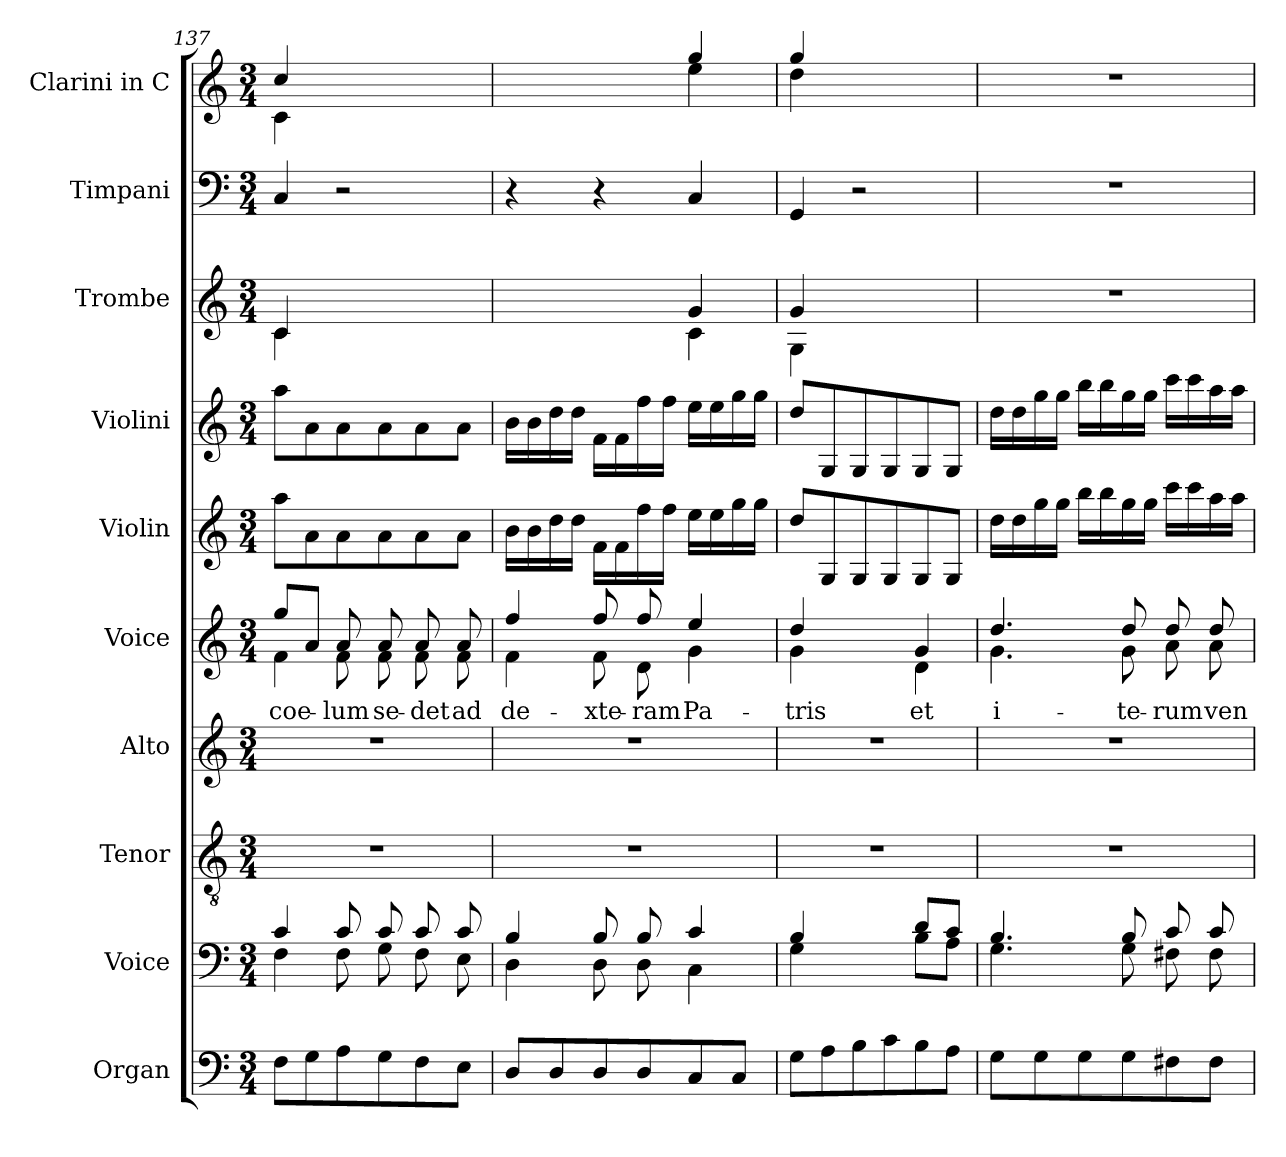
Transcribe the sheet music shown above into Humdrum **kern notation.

**kern	**kern	**kern	**kern	**kern	**text	**kern	**kern	**kern	**kern	**kern
*part10	*part9	*part8	*part7	*part6	*part6	*part5	*part4	*part3	*part2	*part1
*staff10	*staff9	*staff8	*staff7	*staff6	*staff6	*staff5	*staff4	*staff3	*staff2	*staff1
*I"Organ	*I"Voice	*I"Tenor	*I"Alto	*I"Voice	*	*I"Violin	*I"Violini	*I"Trombe	*I"Timpani	*I"Clarini in C
*	*	*	*	*	*	*I'Vln	*I'Vln	*I'T	*I'Timp	*I'C
*clefF4	*clefF4	*clefGv2	*clefG2	*clefG2	*	*clefG2	*clefG2	*clefG2	*clefF4	*clefG2
*k[]	*k[]	*k[]	*k[]	*k[]	*	*k[]	*k[]	*k[]	*k[]	*k[]
*M3/4	*M3/4	*M3/4	*M3/4	*M3/4	*	*M3/4	*M3/4	*M3/4	*M3/4	*M3/4
=137	=137	=137	=137	=137	=137	=137	=137	=137	=137	=137
*	*^	*	*	*	*	*	*	*	*	*
!	!	!	!	!	!	!LO:LY:b	!	!	!	!	!
*	*	*	*	*	*^	*	*	*	*^	*	*^
8F\L	4c/	4F\	2.r	2.r	8gg/L	4f\	coe-	8aa\L	8aa\L	4c/	4c\	4C/	4cc/	4c\
8G\	.	.	.	.	8a/J	.	.	8a\	8a\	.	.	.	.	.
!	!	!	!	!	!	!	!LO:LY:b	!	!	!	!	!	!	!
8A\	8c/	8F\	.	.	8a/	8f\	-lum	8a\	8a\	2reyy	2ryy	2r	2reyy	2ryy
!	!	!	!	!	!	!	!LO:LY:b	!	!	!	!	!	!	!
8G\	8c/	8G\	.	.	8a/	8f\	se-	8a\	8a\	.	.	.	.	.
!	!	!	!	!	!	!	!LO:LY:b	!	!	!	!	!	!	!
8F\	8c/	8F\	.	.	8a/	8f\	-det	8a\	8a\	.	.	.	.	.
!	!	!	!	!	!	!	!LO:LY:b	!	!	!	!	!	!	!
8E\J	8c/	8E\	.	.	8a/	8f\	ad	8a\J	8a\J	.	.	.	.	.
=138	=138	=138	=138	=138	=138	=138	=138	=138	=138	=138	=138	=138	=138	=138
!	!	!	!	!	!	!	!LO:LY:b	!	!	!	!	!	!	!
8D/L	4B/	4D\	2.r	2.r	4ff/	4f\	de-	16b\LL	16b\LL	4reyy	2ryy	4r	4reyy	2ryy
.	.	.	.	.	.	.	.	16b\	16b\	.	.	.	.	.
8D/	.	.	.	.	.	.	.	16dd\	16dd\	.	.	.	.	.
.	.	.	.	.	.	.	.	16dd\JJ	16dd\JJ	.	.	.	.	.
!	!	!	!	!	!	!	!LO:LY:b	!	!	!	!	!	!	!
8D/	8B/	8D\	.	.	8ff/	8f\	-xte-	16f\LL	16f\LL	4reyy	.	4r	4reyy	.
.	.	.	.	.	.	.	.	16f\	16f\	.	.	.	.	.
!	!	!	!	!	!	!	!LO:LY:b	!	!	!	!	!	!	!
8D/	8B/	8D\	.	.	8ff/	8d\	-ram	16ff\	16ff\	.	.	.	.	.
.	.	.	.	.	.	.	.	16ff\JJ	16ff\JJ	.	.	.	.	.
!	!	!	!	!	!	!	!LO:LY:b	!	!	!	!	!	!	!
8C/	4c/	4C\	.	.	4ee/	4g\	Pa-	16ee\LL	16ee\LL	4g/	4c\	4C/	4gg/	4ee\
.	.	.	.	.	.	.	.	16ee\	16ee\	.	.	.	.	.
8C/J	.	.	.	.	.	.	.	16gg\	16gg\	.	.	.	.	.
.	.	.	.	.	.	.	.	16gg\JJ	16gg\JJ	.	.	.	.	.
=139	=139	=139	=139	=139	=139	=139	=139	=139	=139	=139	=139	=139	=139	=139
!	!	!	!	!	!	!	!LO:LY:b	!	!	!	!	!	!	!
8G\L	4B/	4G\	2.r	2.r	4dd/	4g\	-tris	8dd/L	8dd/L	4g/	4G\	4GG/	4gg/	4dd\
8A\	.	.	.	.	.	.	.	8G/	8G/	.	.	.	.	.
8B\	4rGGyy	4ryy	.	.	4reyy	4ryy	.	8G/	8G/	2reyy	2ryy	2r	2reyy	2ryy
8c\	.	.	.	.	.	.	.	8G/	8G/	.	.	.	.	.
!	!	!	!	!	!	!	!LO:LY:b	!	!	!	!	!	!	!
8B\	8d/L	8B\L	.	.	4g/	4d\	et	8G/	8G/	.	.	.	.	.
8A\J	8c/J	8A\J	.	.	.	.	.	8G/J	8G/J	.	.	.	.	.
*	*	*	*	*	*	*	*	*	*	*v	*v	*	*v	*v
!!LO:PB:g=z
=140	=140	=140	=140	=140	=140	=140	=140	=140	=140	=140	=140	=140
!	!	!	!	!	!	!	!LO:LY:b	!	!	!	!	!
8G\L	4.B/	4.G\	2.r	2.r	4.dd/	4.g\	i-	16dd\LL	16dd\LL	2.r	2.r	2.r
.	.	.	.	.	.	.	.	16dd\	16dd\	.	.	.
8G\	.	.	.	.	.	.	.	16gg\	16gg\	.	.	.
.	.	.	.	.	.	.	.	16gg\JJ	16gg\JJ	.	.	.
8G\	.	.	.	.	.	.	.	16bb\LL	16bb\LL	.	.	.
.	.	.	.	.	.	.	.	16bb\	16bb\	.	.	.
!	!	!	!	!	!	!	!LO:LY:b	!	!	!	!	!
8G\	8B/	8G\	.	.	8dd/	8g\	-te-	16gg\	16gg\	.	.	.
.	.	.	.	.	.	.	.	16gg\JJ	16gg\JJ	.	.	.
!	!	!	!	!	!	!	!LO:LY:b	!	!	!	!	!
8F#X\	8c/	8F#X\	.	.	8dd/	8a\	-rum	16ccc\LL	16ccc\LL	.	.	.
.	.	.	.	.	.	.	.	16ccc\	16ccc\	.	.	.
!	!	!	!	!	!	!	!LO:LY:b	!	!	!	!	!
8F#\J	8c/	8F#\	.	.	8dd/	8a\	ven-	16aa\	16aa\	.	.	.
.	.	.	.	.	.	.	.	16aa\JJ	16aa\JJ	.	.	.
*	*v	*v	*	*	*v	*v	*	*	*	*	*	*
=	=	=	=	=	=	=	=	=	=	=
*-	*-	*-	*-	*-	*-	*-	*-	*-	*-	*-
